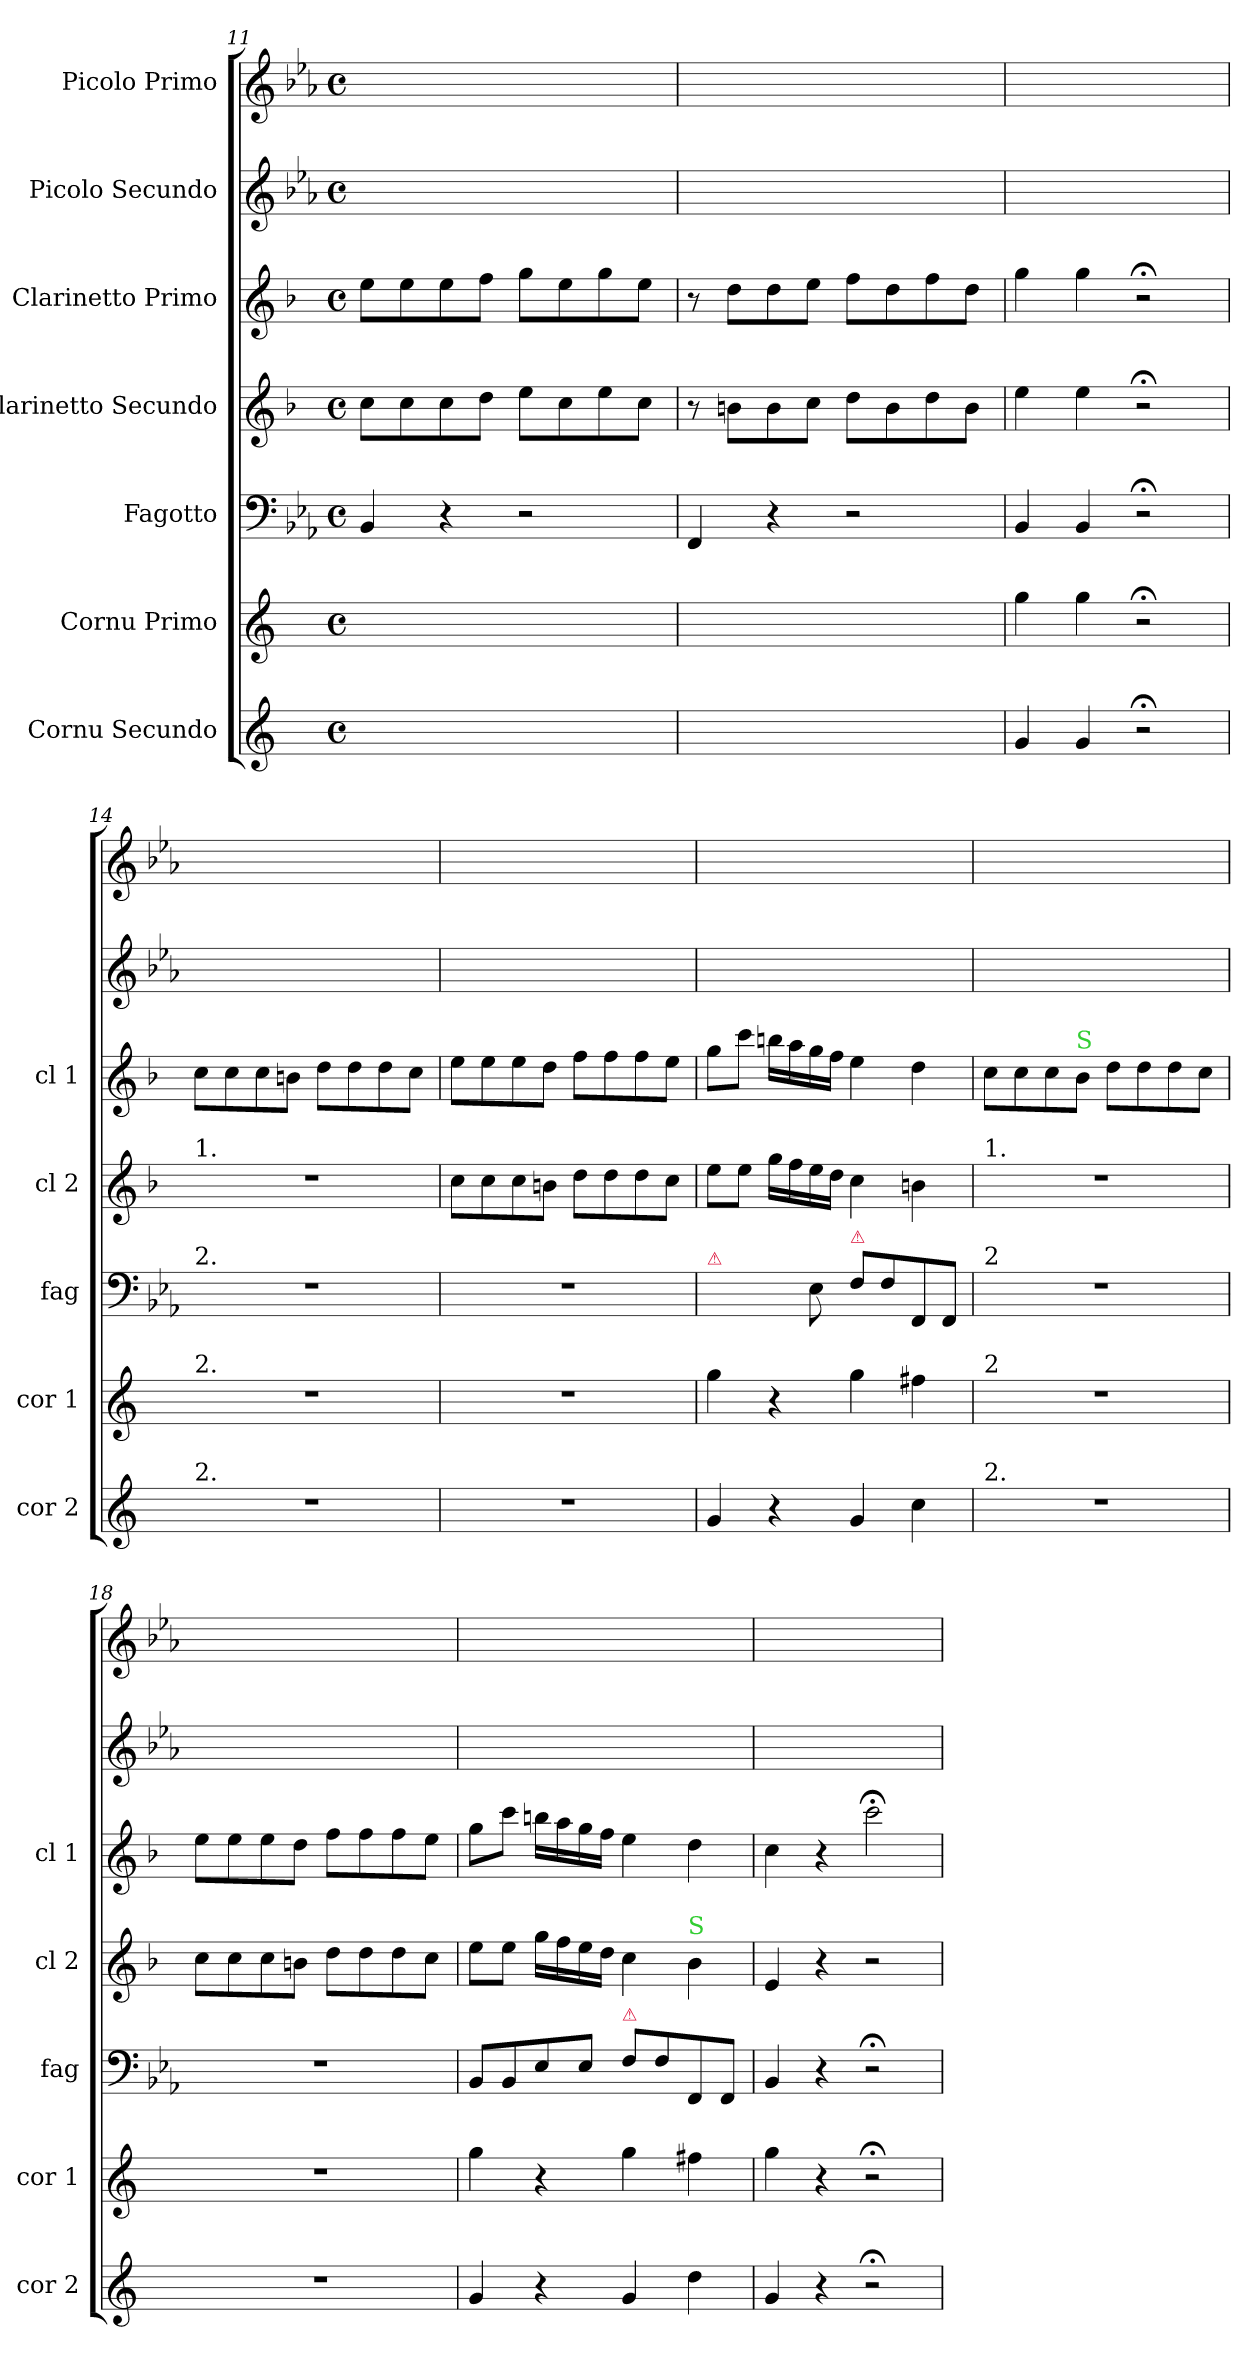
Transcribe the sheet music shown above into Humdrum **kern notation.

**kern	**kern	**kern	**kern	**kern	**kern	**kern
*part7	*part6	*part5	*part4	*part3	*part2	*part1
*staff7	*staff6	*staff5	*staff4	*staff3	*staff2	*staff1
*I"Cornu Secundo	*I"Cornu Primo	*I"Fagotto	*I"Clarinetto Secundo	*I"Clarinetto Primo	*I"Picolo Secundo	*I"Picolo Primo
*I'cor 2	*I'cor 1	*I'fag	*I'cl 2	*I'cl 1	*	*
*clefG2	*clefG2	*clefF4	*clefG2	*clefG2	*clefG2	*clefG2
*ITrd5c9	*ITrd5c9	*	*ITrd1c2	*ITrd1c2	*	*
*k[b-e-a-]	*k[b-e-a-]	*k[b-e-a-]	*k[b-e-a-]	*k[b-e-a-]	*k[b-e-a-]	*k[b-e-a-]
*M4/4	*M4/4	*M4/4	*M4/4	*M4/4	*M4/4	*M4/4
*met(c)	*met(c)	*met(c)	*met(c)	*met(c)	*met(c)	*met(c)
=11	=11	=11	=11	=11	=11	=11
1ryy	1ryy	4BB-/	8b-\L	8dd\L	1ryy	1ryy
.	.	.	8b-\	8dd\	.	.
.	.	4r	8b-\	8dd\	.	.
.	.	.	8cc\J	8ee-\J	.	.
.	.	2r	8dd\L	8ff\L	.	.
.	.	.	8b-\	8dd\	.	.
.	.	.	8dd\	8ff\	.	.
.	.	.	8b-\J	8dd\J	.	.
=12	=12	=12	=12	=12	=12	=12
1ryy	1ryy	4FF/	8r	8r	1ryy	1ryy
.	.	.	8an\L	8cc\L	.	.
.	.	4r	8a\	8cc\	.	.
.	.	.	8b-\J	8dd\J	.	.
.	.	2r	8cc\L	8ee-\L	.	.
.	.	.	8a\	8cc\	.	.
.	.	.	8cc\	8ee-\	.	.
.	.	.	8a\J	8cc\J	.	.
=13	=13	=13	=13	=13	=13	=13
4B-/	4b-\	4BB-/	4dd\	4ff\	1ryy	1ryy
4B-/	4b-\	4BB-/	4dd\	4ff\	.	.
2r;<	2r;<	2r;<	2r;<	2r;<	.	.
=14	=14	=14	=14	=14	=14	=14
!	!	!	!LO:TX:a:t=1.	!	!	!
!	!	!LO:TX:a:t=2.	!	!	!	!
!	!LO:TX:a:t=2.	!	!	!	!	!
!LO:TX:a:t=2.	!	!	!	!	!	!
1r	1r	1r	1r	8b-\L	1ryy	1ryy
.	.	.	.	8b-\	.	.
.	.	.	.	8b-\	.	.
.	.	.	.	8an\J	.	.
.	.	.	.	8cc\L	.	.
.	.	.	.	8cc\	.	.
.	.	.	.	8cc\	.	.
.	.	.	.	8b-\J	.	.
=15	=15	=15	=15	=15	=15	=15
1r	1r	1r	8b-\L	8dd\L	1ryy	1ryy
.	.	.	8b-\	8dd\	.	.
.	.	.	8b-\	8dd\	.	.
.	.	.	8an\J	8cc\J	.	.
.	.	.	8cc\L	8ee-\L	.	.
.	.	.	8cc\	8ee-\	.	.
.	.	.	8cc\	8ee-\	.	.
.	.	.	8b-\J	8dd\J	.	.
=16	=16	=16	=16	=16	=16	=16
!	!	!LO:TX:a:color=crimson:t=⚠	!	!	!	!
4B-/	4b-\	4ryy	8dd\L	8ff\L	1ryy	1ryy
.	.	.	8dd\J	8bb-\J	.	.
4r	4r	8ryy	16ff\LL	16aan\LL	.	.
.	.	.	16ee-\	16gg\	.	.
.	.	8E-\	16dd\	16ff\	.	.
.	.	.	16cc\JJ	16ee-\JJ	.	.
!	!	!LO:TX:a:color=crimson:t=⚠	!	!	!	!
4B-/	4b-\	8F\L	4b-\	4dd\	.	.
.	.	8F\	.	.	.	.
4e-\	4an\	8FF/	4an\	4cc\	.	.
.	.	8FF/J	.	.	.	.
=17	=17	=17	=17	=17	=17	=17
!	!	!	!LO:TX:a:t=1.	!	!	!
!	!	!LO:TX:a:t=2	!	!	!	!
!	!LO:TX:a:t=2	!	!	!	!	!
!LO:TX:a:t=2.	!	!	!	!	!	!
1r	1r	1r	1r	8b-\L	1ryy	1ryy
.	.	.	.	8b-\	.	.
.	.	.	.	8b-\	.	.
!	!	!	!	!LO:TX:a:color=limegreen:t=S	!	!
.	.	.	.	8a-\J	.	.
.	.	.	.	8cc\L	.	.
.	.	.	.	8cc\	.	.
.	.	.	.	8cc\	.	.
.	.	.	.	8b-\J	.	.
=18	=18	=18	=18	=18	=18	=18
1r	1r	1r	8b-\L	8dd\L	1ryy	1ryy
.	.	.	8b-\	8dd\	.	.
.	.	.	8b-\	8dd\	.	.
.	.	.	8an\J	8cc\J	.	.
.	.	.	8cc\L	8ee-\L	.	.
.	.	.	8cc\	8ee-\	.	.
.	.	.	8cc\	8ee-\	.	.
.	.	.	8b-\J	8dd\J	.	.
=19	=19	=19	=19	=19	=19	=19
4B-/	4b-\	8BB-/L	8dd\L	8ff\L	1ryy	1ryy
.	.	8BB-/	8dd\J	8bb-\J	.	.
4r	4r	8E-/	16ff\LL	16aan\LL	.	.
.	.	.	16ee-\	16gg\	.	.
.	.	8E-/J	16dd\	16ff\	.	.
.	.	.	16cc\JJ	16ee-\JJ	.	.
!	!	!LO:TX:a:color=crimson:t=⚠	!	!	!	!
4B-/	4b-\	8F\L	4b-\	4dd\	.	.
.	.	8F\	.	.	.	.
!	!	!	!LO:TX:a:color=limegreen:t=S	!	!	!
4f\	4an\	8FF/	4a-\	4cc\	.	.
.	.	8FF/J	.	.	.	.
=20	=20	=20	=20	=20	=20	=20
4B-/	4b-\	4BB-/	4d/	4b-\	1ryy	1ryy
4r	4r	4r	4r	4r	.	.
2r;<	2r;<	2r;<	2r	2bb-;<\	.	.
=	=	=	=	=	=	=
*-	*-	*-	*-	*-	*-	*-
